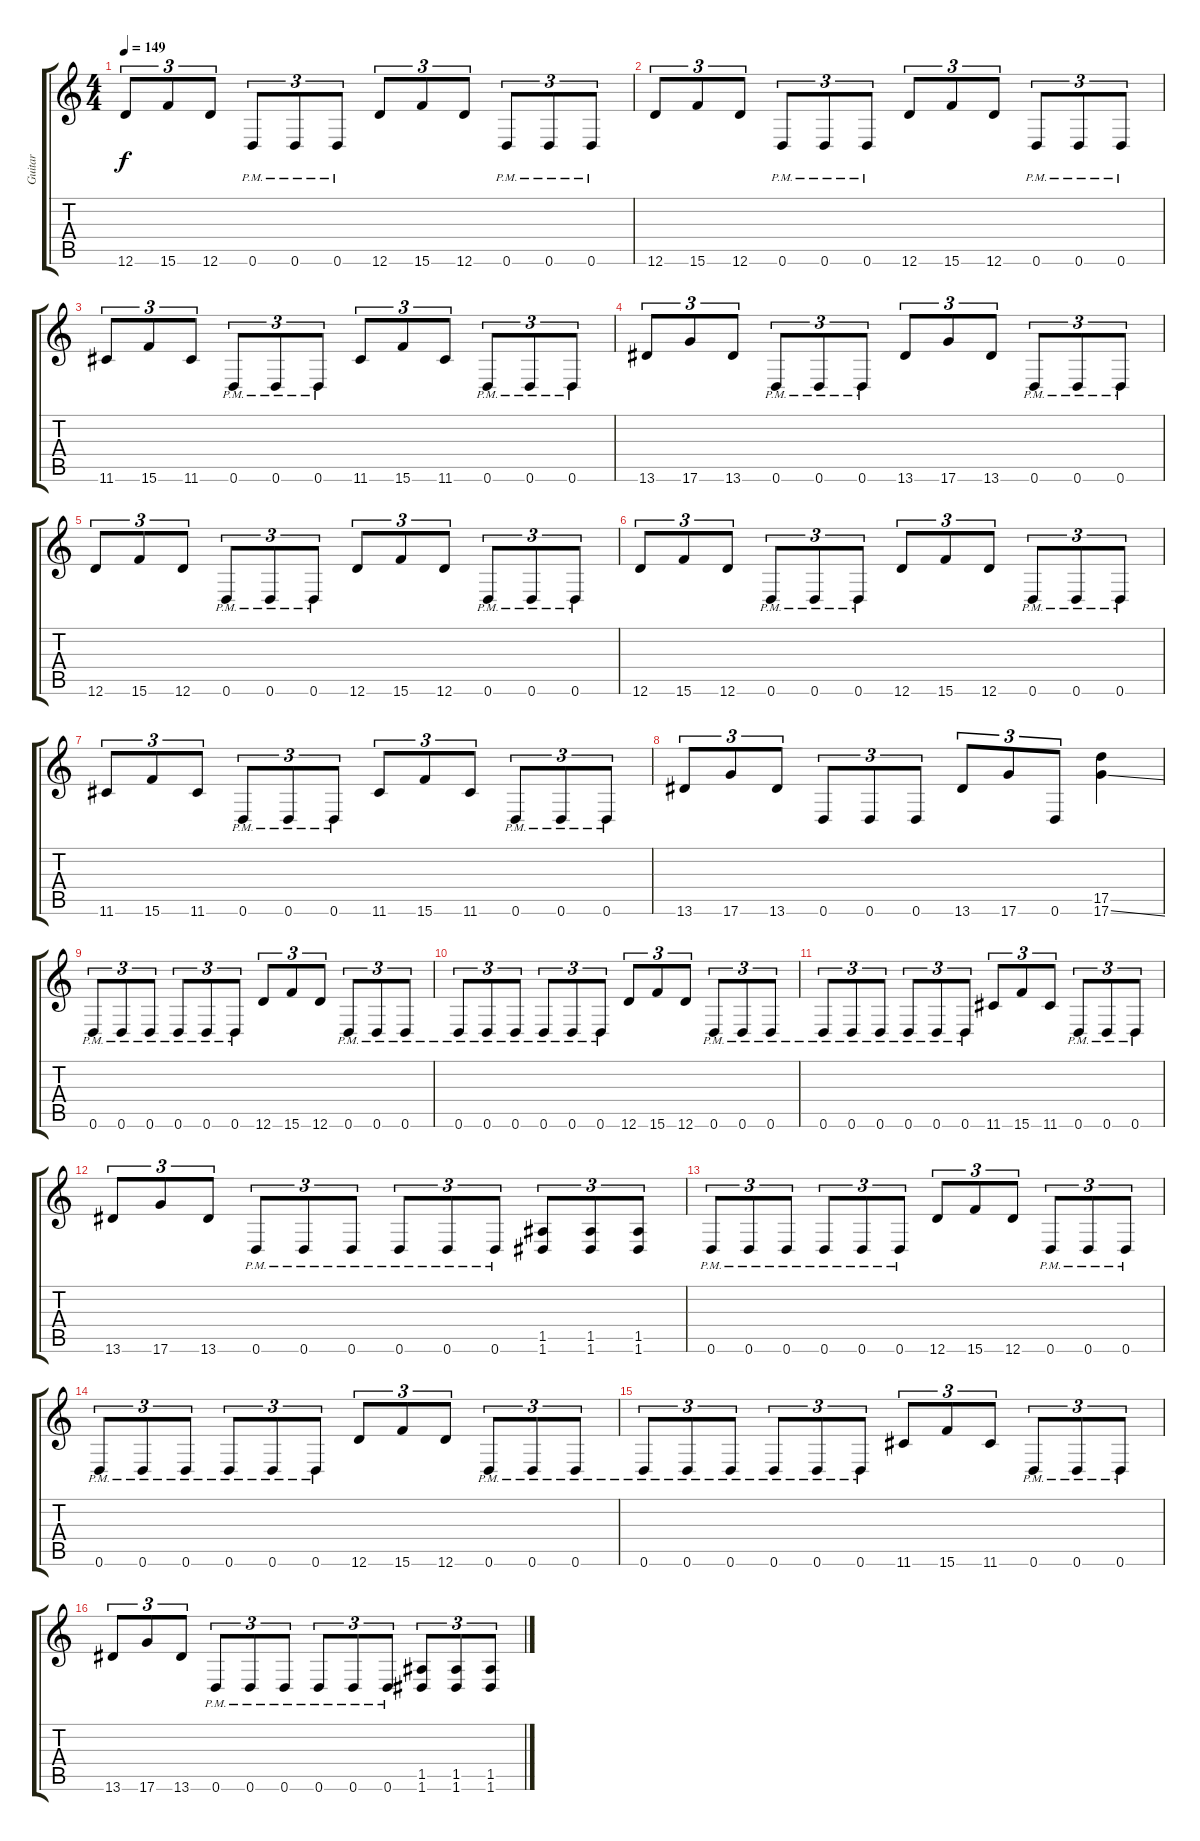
\track ("Guitar" "Guitar") {instrument distortionguitar}
\staff {score tabs}
\tuning (E4 B3 G3 D3 A2 D2) {hide}
\ts (4 4)
\tempo 149
\clef g2
\ks c
12.6.8{tu (3 2) dy f} 15.6.8{tu (3 2)} 12.6.8{tu (3 2)} 0.6{pm}.8{tu (3 2)} 0.6{pm}.8{tu (3 2)} 0.6{pm}.8{tu (3 2)} 12.6.8{tu (3 2)} 15.6.8{tu (3 2)} 12.6.8{tu (3 2)} 0.6{pm}.8{tu (3 2)} 0.6{pm}.8{tu (3 2)} 0.6{pm}.8{tu (3 2)} |
12.6.8{tu (3 2)} 15.6.8{tu (3 2)} 12.6.8{tu (3 2)} 0.6{pm}.8{tu (3 2)} 0.6{pm}.8{tu (3 2)} 0.6{pm}.8{tu (3 2)} 12.6.8{tu (3 2)} 15.6.8{tu (3 2)} 12.6.8{tu (3 2)} 0.6{pm}.8{tu (3 2)} 0.6{pm}.8{tu (3 2)} 0.6{pm}.8{tu (3 2)} |
11.6.8{tu (3 2)} 15.6.8{tu (3 2)} 11.6.8{tu (3 2)} 0.6{pm}.8{tu (3 2)} 0.6{pm}.8{tu (3 2)} 0.6{pm}.8{tu (3 2)} 11.6.8{tu (3 2)} 15.6.8{tu (3 2)} 11.6.8{tu (3 2)} 0.6{pm}.8{tu (3 2)} 0.6{pm}.8{tu (3 2)} 0.6{pm}.8{tu (3 2)} |
13.6.8{tu (3 2)} 17.6.8{tu (3 2)} 13.6.8{tu (3 2)} 0.6{pm}.8{tu (3 2)} 0.6{pm}.8{tu (3 2)} 0.6{pm}.8{tu (3 2)} 13.6.8{tu (3 2)} 17.6.8{tu (3 2)} 13.6.8{tu (3 2)} 0.6{pm}.8{tu (3 2)} 0.6{pm}.8{tu (3 2)} 0.6{pm}.8{tu (3 2)} |
12.6.8{tu (3 2)} 15.6.8{tu (3 2)} 12.6.8{tu (3 2)} 0.6{pm}.8{tu (3 2)} 0.6{pm}.8{tu (3 2)} 0.6{pm}.8{tu (3 2)} 12.6.8{tu (3 2)} 15.6.8{tu (3 2)} 12.6.8{tu (3 2)} 0.6{pm}.8{tu (3 2)} 0.6{pm}.8{tu (3 2)} 0.6{pm}.8{tu (3 2)} |
12.6.8{tu (3 2)} 15.6.8{tu (3 2)} 12.6.8{tu (3 2)} 0.6{pm}.8{tu (3 2)} 0.6{pm}.8{tu (3 2)} 0.6{pm}.8{tu (3 2)} 12.6.8{tu (3 2)} 15.6.8{tu (3 2)} 12.6.8{tu (3 2)} 0.6{pm}.8{tu (3 2)} 0.6{pm}.8{tu (3 2)} 0.6{pm}.8{tu (3 2)} |
11.6.8{tu (3 2)} 15.6.8{tu (3 2)} 11.6.8{tu (3 2)} 0.6{pm}.8{tu (3 2)} 0.6{pm}.8{tu (3 2)} 0.6{pm}.8{tu (3 2)} 11.6.8{tu (3 2)} 15.6.8{tu (3 2)} 11.6.8{tu (3 2)} 0.6{pm}.8{tu (3 2)} 0.6{pm}.8{tu (3 2)} 0.6{pm}.8{tu (3 2)} |
13.6.8{tu (3 2)} 17.6.8{tu (3 2)} 13.6.8{tu (3 2)} 0.6.8{tu (3 2)} 0.6.8{tu (3 2)} 0.6.8{tu (3 2)} 13.6.8{tu (3 2)} 17.6.8{tu (3 2)} 0.6.8{tu (3 2)} (17.5 17.6{ss}).4 |
0.6{pm}.8{tu (3 2)} 0.6{pm}.8{tu (3 2)} 0.6{pm}.8{tu (3 2)} 0.6{pm}.8{tu (3 2)} 0.6{pm}.8{tu (3 2)} 0.6{pm}.8{tu (3 2)} 12.6.8{tu (3 2)} 15.6.8{tu (3 2)} 12.6.8{tu (3 2)} 0.6{pm}.8{tu (3 2)} 0.6{pm}.8{tu (3 2)} 0.6{pm}.8{tu (3 2)} |
0.6{pm}.8{tu (3 2)} 0.6{pm}.8{tu (3 2)} 0.6{pm}.8{tu (3 2)} 0.6{pm}.8{tu (3 2)} 0.6{pm}.8{tu (3 2)} 0.6{pm}.8{tu (3 2)} 12.6.8{tu (3 2)} 15.6.8{tu (3 2)} 12.6.8{tu (3 2)} 0.6{pm}.8{tu (3 2)} 0.6{pm}.8{tu (3 2)} 0.6{pm}.8{tu (3 2)} |
0.6{pm}.8{tu (3 2)} 0.6{pm}.8{tu (3 2)} 0.6{pm}.8{tu (3 2)} 0.6{pm}.8{tu (3 2)} 0.6{pm}.8{tu (3 2)} 0.6{pm}.8{tu (3 2)} 11.6.8{tu (3 2)} 15.6.8{tu (3 2)} 11.6.8{tu (3 2)} 0.6{pm}.8{tu (3 2)} 0.6{pm}.8{tu (3 2)} 0.6{pm}.8{tu (3 2)} |
13.6.8{tu (3 2)} 17.6.8{tu (3 2)} 13.6.8{tu (3 2)} 0.6{pm}.8{tu (3 2)} 0.6{pm}.8{tu (3 2)} 0.6{pm}.8{tu (3 2)} 0.6{pm}.8{tu (3 2)} 0.6{pm}.8{tu (3 2)} 0.6{pm}.8{tu (3 2)} (1.5 1.6).8{tu (3 2)} (1.5 1.6).8{tu (3 2)} (1.5 1.6).8{tu (3 2)} |
0.6{pm}.8{tu (3 2)} 0.6{pm}.8{tu (3 2)} 0.6{pm}.8{tu (3 2)} 0.6{pm}.8{tu (3 2)} 0.6{pm}.8{tu (3 2)} 0.6{pm}.8{tu (3 2)} 12.6.8{tu (3 2)} 15.6.8{tu (3 2)} 12.6.8{tu (3 2)} 0.6{pm}.8{tu (3 2)} 0.6{pm}.8{tu (3 2)} 0.6{pm}.8{tu (3 2)} |
0.6{pm}.8{tu (3 2)} 0.6{pm}.8{tu (3 2)} 0.6{pm}.8{tu (3 2)} 0.6{pm}.8{tu (3 2)} 0.6{pm}.8{tu (3 2)} 0.6{pm}.8{tu (3 2)} 12.6.8{tu (3 2)} 15.6.8{tu (3 2)} 12.6.8{tu (3 2)} 0.6{pm}.8{tu (3 2)} 0.6{pm}.8{tu (3 2)} 0.6{pm}.8{tu (3 2)} |
0.6{pm}.8{tu (3 2)} 0.6{pm}.8{tu (3 2)} 0.6{pm}.8{tu (3 2)} 0.6{pm}.8{tu (3 2)} 0.6{pm}.8{tu (3 2)} 0.6{pm}.8{tu (3 2)} 11.6.8{tu (3 2)} 15.6.8{tu (3 2)} 11.6.8{tu (3 2)} 0.6{pm}.8{tu (3 2)} 0.6{pm}.8{tu (3 2)} 0.6{pm}.8{tu (3 2)} |
13.6.8{tu (3 2)} 17.6.8{tu (3 2)} 13.6.8{tu (3 2)} 0.6{pm}.8{tu (3 2)} 0.6{pm}.8{tu (3 2)} 0.6{pm}.8{tu (3 2)} 0.6{pm}.8{tu (3 2)} 0.6{pm}.8{tu (3 2)} 0.6{pm}.8{tu (3 2)} (1.5 1.6).8{tu (3 2)} (1.5 1.6).8{tu (3 2)} (1.5 1.6).8{tu (3 2)}
